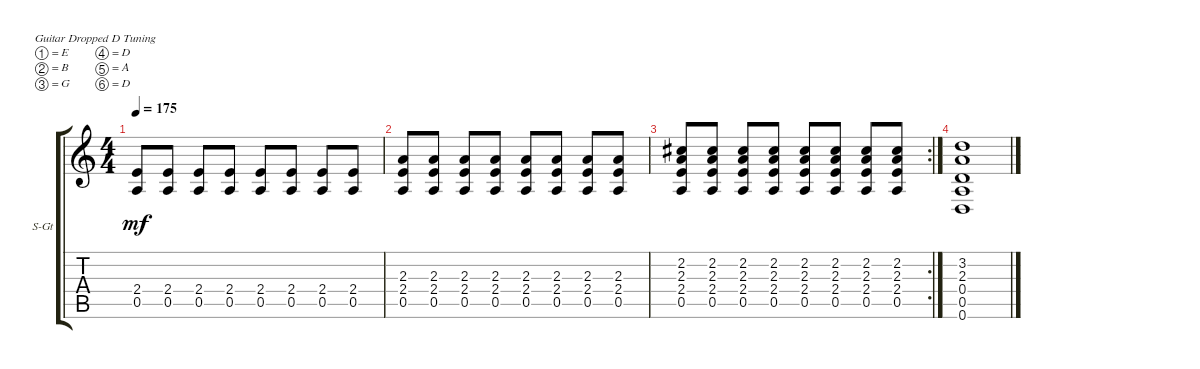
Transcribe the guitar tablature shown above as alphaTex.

\defaultSystemsLayout 4
\bracketExtendMode groupsimilarinstruments
\firstSystemTrackNameOrientation horizontal
\otherSystemsTrackNameOrientation horizontal
\track ("Steel Guitar" "S-Gt") {instrument acousticguitarsteel}
\staff {score tabs}
\tuning (E4 B3 G3 D3 A2 D2)
\ts (4 4)
\tempo 175
\clef g2
\ks c
(0.5 2.4).8{dy mf} (0.5 2.4).8 (0.5 2.4).8 (0.5 2.4).8 (0.5 2.4).8 (0.5 2.4).8 (0.5 2.4).8 (0.5 2.4).8 |
(0.5 2.4 2.3).8 (0.5 2.4 2.3).8 (0.5 2.4 2.3).8 (0.5 2.4 2.3).8 (0.5 2.4 2.3).8 (0.5 2.4 2.3).8 (0.5 2.4 2.3).8 (0.5 2.4 2.3).8 |
\rc 2
(0.5 2.4 2.3 2.2).8 (0.5 2.4 2.2 2.3).8 (0.5 2.4 2.3 2.2).8 (0.5 2.4 2.2 2.3).8 (0.5 2.4 2.3 2.2).8 (0.5 2.4 2.3 2.2).8 (0.5 2.4 2.3 2.2).8 (0.5 2.4 2.3 2.2).8 |
(0.4 2.3 3.2 0.6 0.5).1
